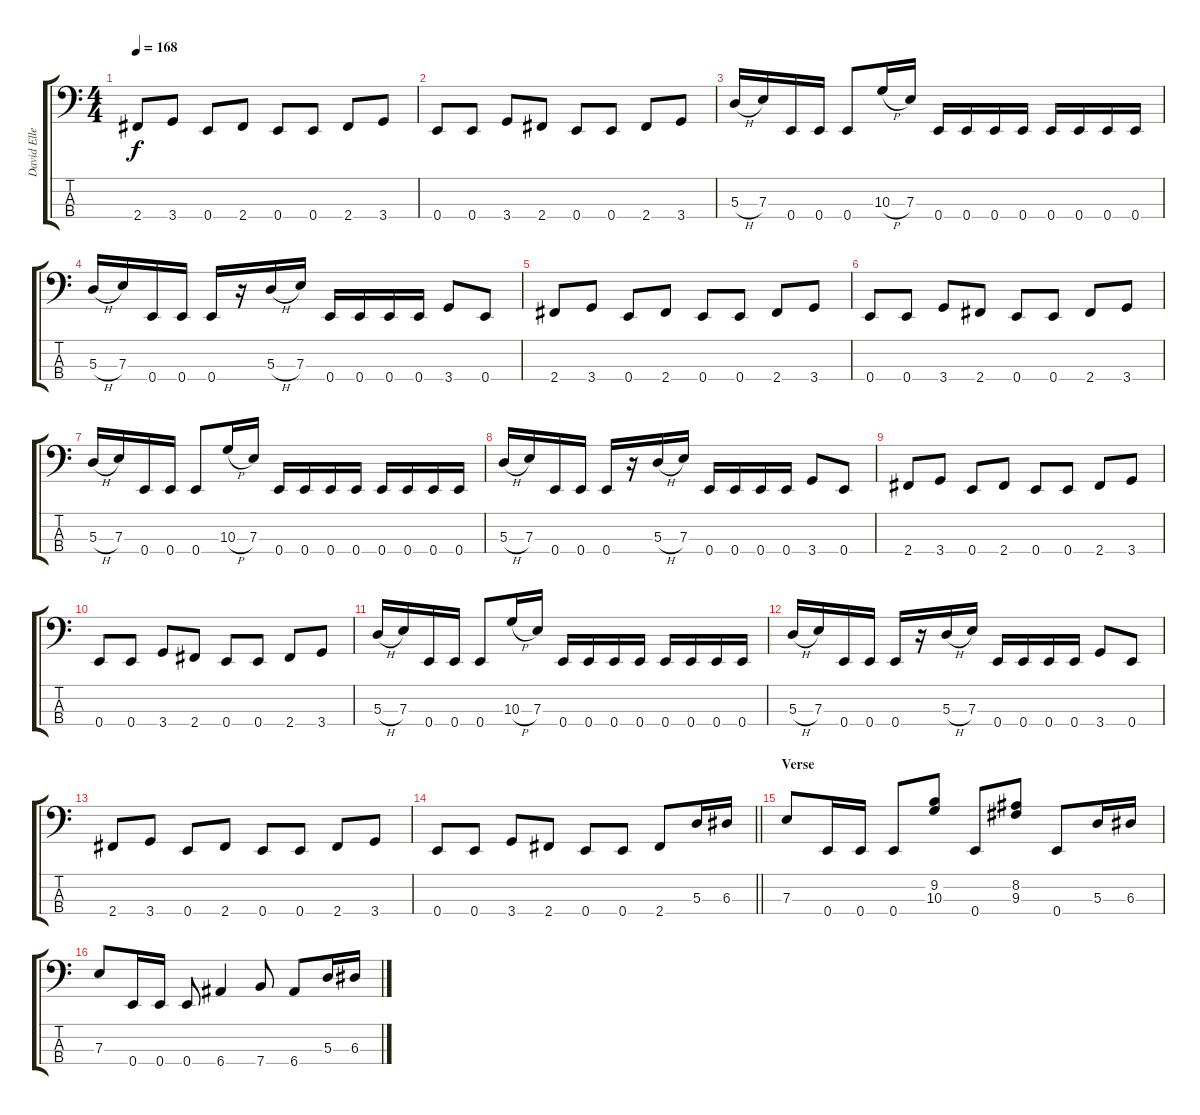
\track ("David Ellefson" "David Elle") {instrument electricbasspick}
\staff {score tabs}
\tuning (G2 D2 A1 E1) {hide}
\ts (4 4)
\tempo 168
\clef f4
\ks c
2.4.8{dy f} 3.4.8 0.4.8 2.4.8 0.4.8 0.4.8 2.4.8 3.4.8 |
0.4.8 0.4.8 3.4.8 2.4.8 0.4.8 0.4.8 2.4.8 3.4.8 |
5.3{h}.16 7.3.16 0.4.16 0.4.16 0.4.8 10.3{h}.16 7.3.16 0.4.16 0.4.16 0.4.16 0.4.16 0.4.16 0.4.16 0.4.16 0.4.16 |
5.3{h}.16 7.3.16 0.4.16 0.4.16 0.4.16 r.16 5.3{h}.16 7.3.16 0.4.16 0.4.16 0.4.16 0.4.16 3.4.8 0.4.8 |
2.4.8 3.4.8 0.4.8 2.4.8 0.4.8 0.4.8 2.4.8 3.4.8 |
0.4.8 0.4.8 3.4.8 2.4.8 0.4.8 0.4.8 2.4.8 3.4.8 |
5.3{h}.16 7.3.16 0.4.16 0.4.16 0.4.8 10.3{h}.16 7.3.16 0.4.16 0.4.16 0.4.16 0.4.16 0.4.16 0.4.16 0.4.16 0.4.16 |
5.3{h}.16 7.3.16 0.4.16 0.4.16 0.4.16 r.16 5.3{h}.16 7.3.16 0.4.16 0.4.16 0.4.16 0.4.16 3.4.8 0.4.8 |
2.4.8 3.4.8 0.4.8 2.4.8 0.4.8 0.4.8 2.4.8 3.4.8 |
0.4.8 0.4.8 3.4.8 2.4.8 0.4.8 0.4.8 2.4.8 3.4.8 |
5.3{h}.16 7.3.16 0.4.16 0.4.16 0.4.8 10.3{h}.16 7.3.16 0.4.16 0.4.16 0.4.16 0.4.16 0.4.16 0.4.16 0.4.16 0.4.16 |
5.3{h}.16 7.3.16 0.4.16 0.4.16 0.4.16 r.16 5.3{h}.16 7.3.16 0.4.16 0.4.16 0.4.16 0.4.16 3.4.8 0.4.8 |
2.4.8 3.4.8 0.4.8 2.4.8 0.4.8 0.4.8 2.4.8 3.4.8 |
\barLineRight lightlight
0.4.8 0.4.8 3.4.8 2.4.8 0.4.8 0.4.8 2.4.8 5.3.16 6.3.16 |
\section ("" "Verse")
7.3.8 0.4.16 0.4.16 0.4.8 (9.2 10.3).8 0.4.8 (8.2 9.3).8 0.4.8 5.3.16 6.3.16 |
7.3.8 0.4.16 0.4.16 0.4.8 6.4.4 7.4.8 6.4.8 5.3.16 6.3.16
